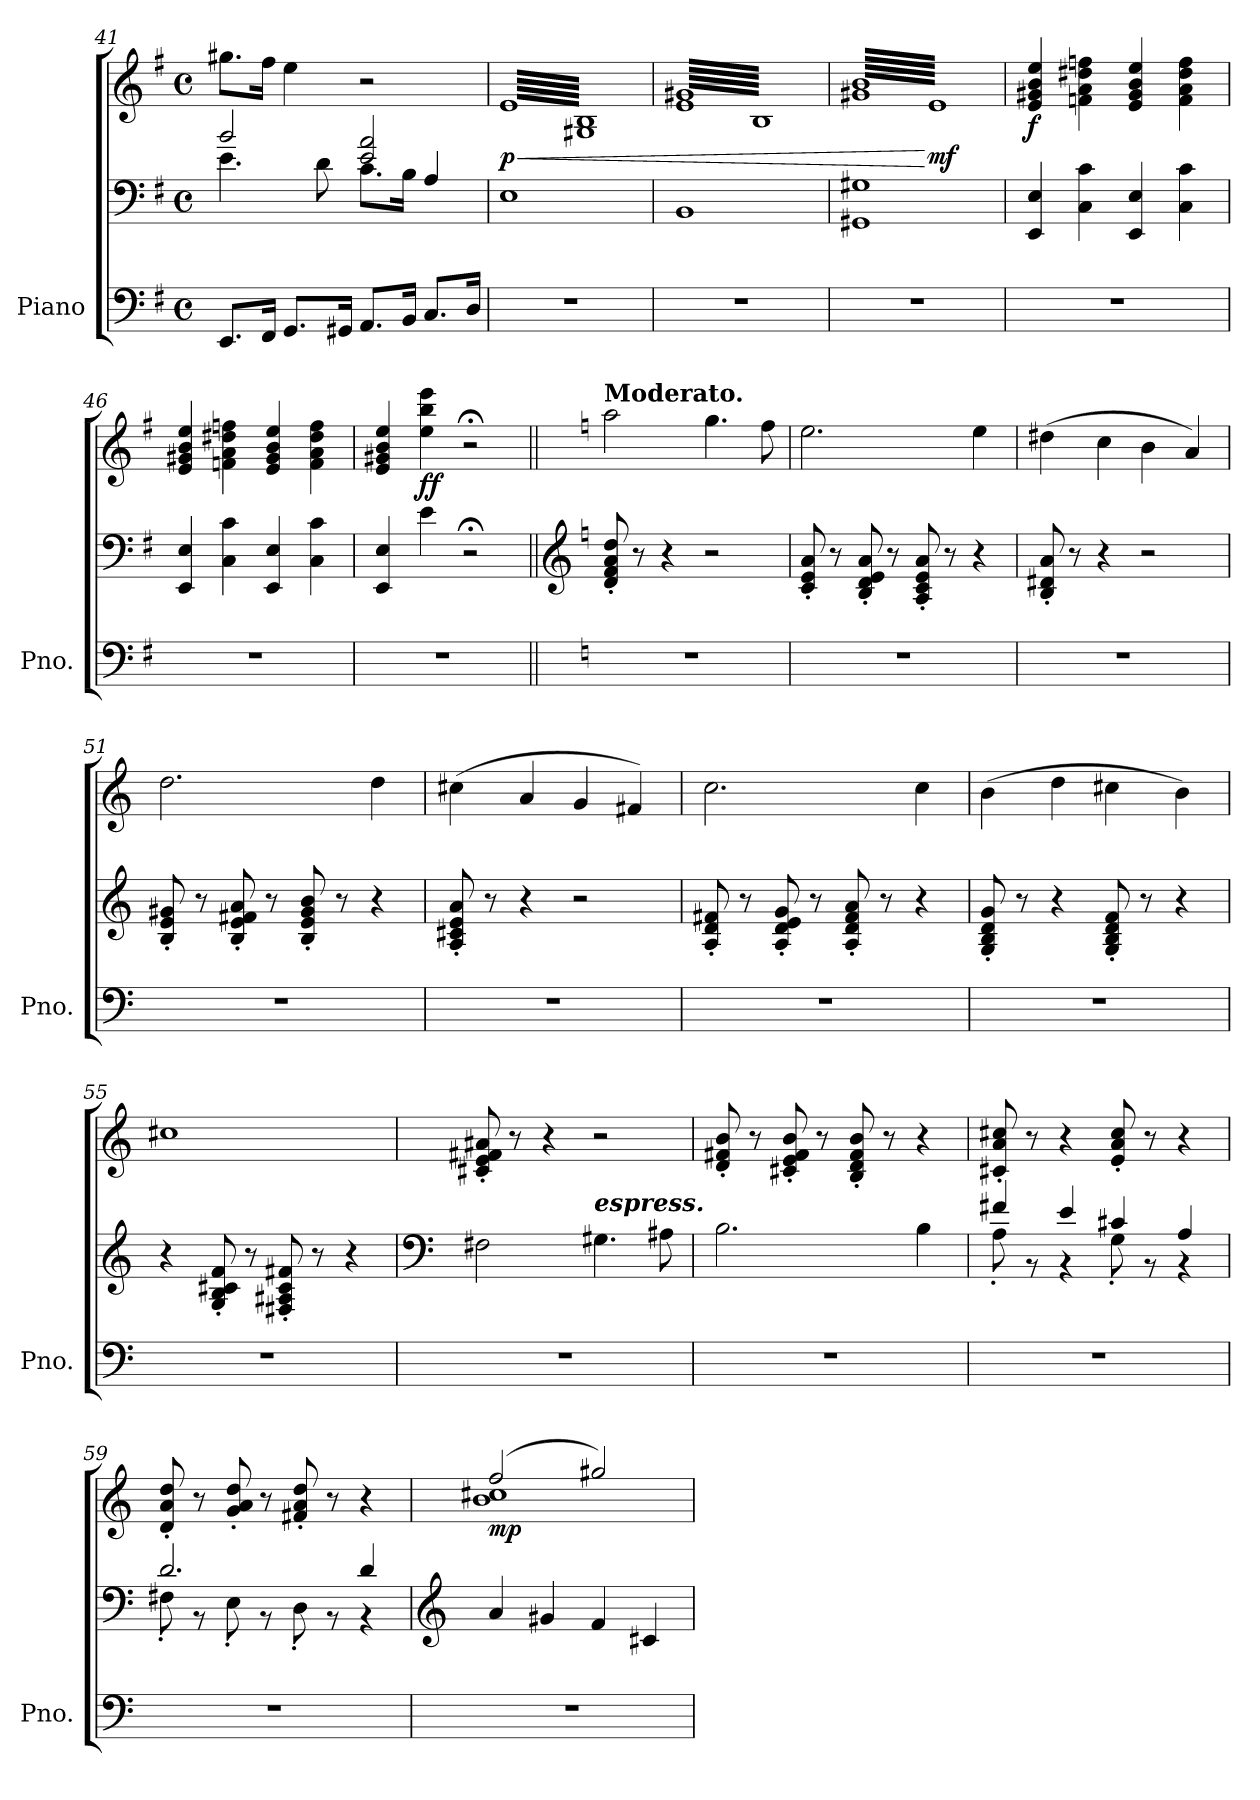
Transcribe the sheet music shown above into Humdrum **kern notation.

**kern	**kern	**kern	**dynam
*part1	*part1	*part1	*part1
*staff3	*staff2	*staff1	*staff1/2/3
*I"Piano	*	*	*
*I'Pno.	*	*	*
*clefF4	*clefF4	*clefG2	*
*k[f#]	*k[f#]	*k[f#]	*
*M4/4	*M4/4	*M4/4	*
*met(c)	*met(c)	*met(c)	*
=41	=41	=41	=41
*	*^	*	*
8.EE/L	4.e\	2b/	8.gg#X\L	.
16FF#/Jk	.	.	16ff#\Jk	.
8.GG/L	.	.	4ee\	.
.	8d\	.	.	.
16GG#X/Jk	.	.	.	.
8.AA/L	8.c\L	2e/ 2a/	2r	.
16BB/Jk	16B\Jk	.	.	.
8.C/L	4A/	.	.	.
16D/Jk	.	.	.	.
*	*v	*v	*	*
!!LO:LB:g=z
=42	=42	=42	=42
!	!	!	!LO:HP:b
!	!	!	!LO:DY:n=1:b
*	*	*tremolo	*
1r	1E	64eLLLL	< p
.	.	64G#X 64B	.
.	.	64e	.
.	.	64G#X 64B	.
.	.	64e	.
.	.	64G#X 64B	.
.	.	64e	.
.	.	64G#X 64B	.
.	.	64e	.
.	.	64G#X 64B	.
.	.	64e	.
.	.	64G#X 64B	.
.	.	64e	.
.	.	64G#X 64B	.
.	.	64e	.
.	.	64G#X 64B	.
.	.	64e	.
.	.	64G#X 64B	.
.	.	64e	.
.	.	64G#X 64B	.
.	.	64e	.
.	.	64G#X 64B	.
.	.	64e	.
.	.	64G#X 64B	.
.	.	64e	.
.	.	64G#X 64B	.
.	.	64e	.
.	.	64G#X 64B	.
.	.	64e	.
.	.	64G#X 64B	.
.	.	64e	.
.	.	64G#X 64B	.
.	.	64e	.
.	.	64G#X 64B	.
.	.	64e	.
.	.	64G#X 64B	.
.	.	64e	.
.	.	64G#X 64B	.
.	.	64e	.
.	.	64G#X 64B	.
.	.	64e	.
.	.	64G#X 64B	.
.	.	64e	.
.	.	64G#X 64B	.
.	.	64e	.
.	.	64G#X 64B	.
.	.	64e	.
.	.	64G#X 64B	.
.	.	64e	.
.	.	64G#X 64B	.
.	.	64e	.
.	.	64G#X 64B	.
.	.	64e	.
.	.	64G#X 64B	.
.	.	64e	.
.	.	64G#X 64B	.
.	.	64e	.
.	.	64G#X 64B	.
.	.	64e	.
.	.	64G#X 64B	.
.	.	64e	.
.	.	64G#X 64B	.
.	.	64e	.
.	.	64G#X 64BJJJJ	.
=43	=43	=43	=43
1r	1BB	64e 64g#XLLLL	.
.	.	64B	.
.	.	64e 64g#X	.
.	.	64B	.
.	.	64e 64g#X	.
.	.	64B	.
.	.	64e 64g#X	.
.	.	64B	.
.	.	64e 64g#X	.
.	.	64B	.
.	.	64e 64g#X	.
.	.	64B	.
.	.	64e 64g#X	.
.	.	64B	.
.	.	64e 64g#X	.
.	.	64B	.
.	.	64e 64g#X	.
.	.	64B	.
.	.	64e 64g#X	.
.	.	64B	.
.	.	64e 64g#X	.
.	.	64B	.
.	.	64e 64g#X	.
.	.	64B	.
.	.	64e 64g#X	.
.	.	64B	.
.	.	64e 64g#X	.
.	.	64B	.
.	.	64e 64g#X	.
.	.	64B	.
.	.	64e 64g#X	.
.	.	64B	.
.	.	64e 64g#X	.
.	.	64B	.
.	.	64e 64g#X	.
.	.	64B	.
.	.	64e 64g#X	.
.	.	64B	.
.	.	64e 64g#X	.
.	.	64B	.
.	.	64e 64g#X	.
.	.	64B	.
.	.	64e 64g#X	.
.	.	64B	.
.	.	64e 64g#X	.
.	.	64B	.
.	.	64e 64g#X	.
.	.	64B	.
.	.	64e 64g#X	.
.	.	64B	.
.	.	64e 64g#X	.
.	.	64B	.
.	.	64e 64g#X	.
.	.	64B	.
.	.	64e 64g#X	.
.	.	64B	.
.	.	64e 64g#X	.
.	.	64B	.
.	.	64e 64g#X	.
.	.	64B	.
.	.	64e 64g#X	.
.	.	64B	.
.	.	64e 64g#X	.
.	.	64BJJJJ	.
=44	=44	=44	=44
1r	1GG#X 1G#X	64g#X 64bLLLL	.
.	.	64e	.
.	.	64g#X 64b	.
.	.	64e	.
.	.	64g#X 64b	.
.	.	64e	.
.	.	64g#X 64b	.
.	.	64e	.
.	.	64g#X 64b	.
.	.	64e	.
.	.	64g#X 64b	.
.	.	64e	.
.	.	64g#X 64b	.
.	.	64e	.
.	.	64g#X 64b	.
.	.	64e	.
.	.	64g#X 64b	.
.	.	64e	.
.	.	64g#X 64b	.
.	.	64e	.
.	.	64g#X 64b	.
.	.	64e	.
.	.	64g#X 64b	.
.	.	64e	.
.	.	64g#X 64b	.
.	.	64e	.
.	.	64g#X 64b	.
.	.	64e	.
.	.	64g#X 64b	.
.	.	64e	.
.	.	64g#X 64b	.
.	.	64e	.
!	!	!	!LO:DY:n=1:b
.	.	64g#X 64b	[ mf
.	.	64e	.
.	.	64g#X 64b	.
.	.	64e	.
.	.	64g#X 64b	.
.	.	64e	.
.	.	64g#X 64b	.
.	.	64e	.
.	.	64g#X 64b	.
.	.	64e	.
.	.	64g#X 64b	.
.	.	64e	.
.	.	64g#X 64b	.
.	.	64e	.
.	.	64g#X 64b	.
.	.	64e	.
.	.	64g#X 64b	.
.	.	64e	.
.	.	64g#X 64b	.
.	.	64e	.
.	.	64g#X 64b	.
.	.	64e	.
.	.	64g#X 64b	.
.	.	64e	.
.	.	64g#X 64b	.
.	.	64e	.
.	.	64g#X 64b	.
.	.	64e	.
.	.	64g#X 64b	.
.	.	64e	.
.	.	64g#X 64b	.
.	.	64eJJJJ	.
*	*	*Xtremolo	*
=45	=45	=45	=45
!	!	!	!LO:DY:b
1r	4EE/ 4E/	4e/ 4g#X/ 4b/ 4ee/	f
.	.	.	.
.	.	.	.
.	.	.	.
.	.	.	.
.	.	.	.
.	.	.	.
.	.	.	.
.	.	.	.
.	.	.	.
.	.	.	.
.	.	.	.
.	.	.	.
.	.	.	.
.	.	.	.
.	.	.	.
.	4C\ 4c\	4fn\ 4a\ 4dd#X\ 4ffn\	.
.	.	.	.
.	.	.	.
.	.	.	.
.	.	.	.
.	.	.	.
.	.	.	.
.	.	.	.
.	.	.	.
.	.	.	.
.	.	.	.
.	.	.	.
.	.	.	.
.	.	.	.
.	.	.	.
.	.	.	.
.	4EE/ 4E/	4e/ 4g#/ 4b/ 4ee/	.
.	4C\ 4c\	4f\ 4a\ 4dd#\ 4ff\	.
=46	=46	=46	=46
1r	4EE/ 4E/	4e/ 4g#X/ 4b/ 4ee/	.
.	4C\ 4c\	4fn\ 4a\ 4dd#X\ 4ffn\	.
.	4EE/ 4E/	4e/ 4g#/ 4b/ 4ee/	.
.	4C\ 4c\	4f\ 4a\ 4dd#\ 4ff\	.
=47	=47	=47	=47
1r	4EE/ 4E/	4e/ 4g#X/ 4b/ 4ee/	.
!	!	!	!LO:DY:b
.	4e\	4ee\ 4bb\ 4eee\	ff
.	2r;<	2r;<	.
=48||	=48||	=48||	=48||
*	*clefG2	*	*
*k[]	*k[]	*k[]	*
*	*	*MM108	*
!	!	!LO:TX:a:B:t=Moderato.	!
!	!	!	!LO:DY:b=2
!	!	!	!LO:DY:n=1:b
1r	8d/' 8f/' 8a/' 8dd/'	2aa\	p mf
.	8r	.	.
.	4r	.	.
.	2r	4.gg\	.
.	.	8ff\	.
=49	=49	=49	=49
1r	8c/' 8e/' 8a/'	2.ee\	.
.	8r	.	.
.	8B/' 8d/' 8e/' 8a/'	.	.
.	8r	.	.
.	8A/' 8c/' 8e/' 8a/'	.	.
.	8r	.	.
.	4r	4ee\	.
=50	=50	=50	=50
1r	8B/' 8d#X/' 8a/'	(>4dd#X\	.
.	8r	.	.
.	4r	4cc\	.
.	2r	4b\	.
.	.	4a/)	.
!!LO:PB:g=z
=51	=51	=51	=51
1r	8B/' 8e/' 8g#X/'	2.dd\	.
.	8r	.	.
.	8B/' 8e/' 8f#X/' 8a/'	.	.
.	8r	.	.
.	8B/' 8e/' 8g#/' 8b/'	.	.
.	8r	.	.
.	4r	4dd\	.
=52	=52	=52	=52
1r	8A/' 8c#X/' 8e/' 8a/'	(>4cc#X\	.
.	8r	.	.
.	4r	4a/	.
.	2r	4g/	.
.	.	4f#X/)	.
=53	=53	=53	=53
1r	8A/' 8d/' 8f#X/'	2.cc\	.
.	8r	.	.
.	8A/' 8d/' 8e/' 8g/'	.	.
.	8r	.	.
.	8A/' 8d/' 8f#/' 8a/'	.	.
.	8r	.	.
.	4r	4cc\	.
=54	=54	=54	=54
1r	8G/' 8B/' 8d/' 8g/'	(>4b\	.
.	8r	.	.
.	4r	4dd\	.
.	8G/' 8B/' 8d/' 8f/'	4cc#X\	.
.	8r	.	.
.	4r	4b\)	.
=55	=55	=55	=55
1r	4r	1cc#X	.
.	8G/' 8B/' 8c#X/' 8f/'	.	.
.	8r	.	.
.	8F#X/' 8A#X/' 8c#/' 8f#X/'	.	.
.	8r	.	.
.	4r	.	.
=56	=56	=56	=56
*	*clefF4	*	*
!	!	!	!LO:DY:b=2
!	!	!	!LO:DY:n=1:b
1r	2F#X\	8c#X/' 8e/' 8f#X/' 8a#X/'	mf p
.	.	8r	.
.	.	4r	.
*	*	*MM110	*
!	!LO:TX:a:Bi:t=espress.	!	!
.	4.G#X\	2r	.
.	8A#X\	.	.
!!LO:LB:g=z
=57	=57	=57	=57
*	*	*MM112	*
1r	2.B\	8d/' 8f#X/' 8b/'	.
.	.	8r	.
*	*	*MM113	*
.	.	8c#X/' 8e/' 8f#/' 8b/'	.
.	.	8r	.
*	*	*MM114	*
.	.	8B/' 8d/' 8f#/' 8b/'	.
.	.	8r	.
.	4B\	4r	.
=58	=58	=58	=58
*	*	*MM115	*
*	*^	*	*
1r	4f#X/	8A'\	8c#X/' 8a/' 8cc#X/'	.
.	.	8r	8r	.
.	4e/	4r	4r	.
*	*	*	*MM116	*
.	4c#X/	8G'\	8e/' 8a/' 8cc#/'	.
.	.	8r	8r	.
.	4A/	4r	4r	.
=59	=59	=59	=59	=59
*	*	*	*MM117	*
1r	2.d/	8F#X'\	8d/' 8a/' 8dd/'	.
.	.	8r	8r	.
*	*	*	*MM118	*
.	.	8E'\	8g/' 8a/' 8dd/'	.
.	.	8r	8r	.
*	*	*	*MM119	*
.	.	8D'\	8f#X/' 8a/' 8dd/'	.
.	.	8r	8r	.
.	4d/	4r	4r	.
*	*v	*v	*	*
=60	=60	=60	=60
*	*clefG2	*	*
*	*^	*^	*
!	!	!	!	!	!LO:DY:b
*	*v	*v	*	*	*
1r	4a/	(>2ff/	1b 1cc#X	mp
.	4g#X/	.	.	.
.	4f/	2gg#X/)	.	.
.	4c#X/	.	.	.
*	*	*v	*v	*
=	=	=	=
*-	*-	*-	*-
